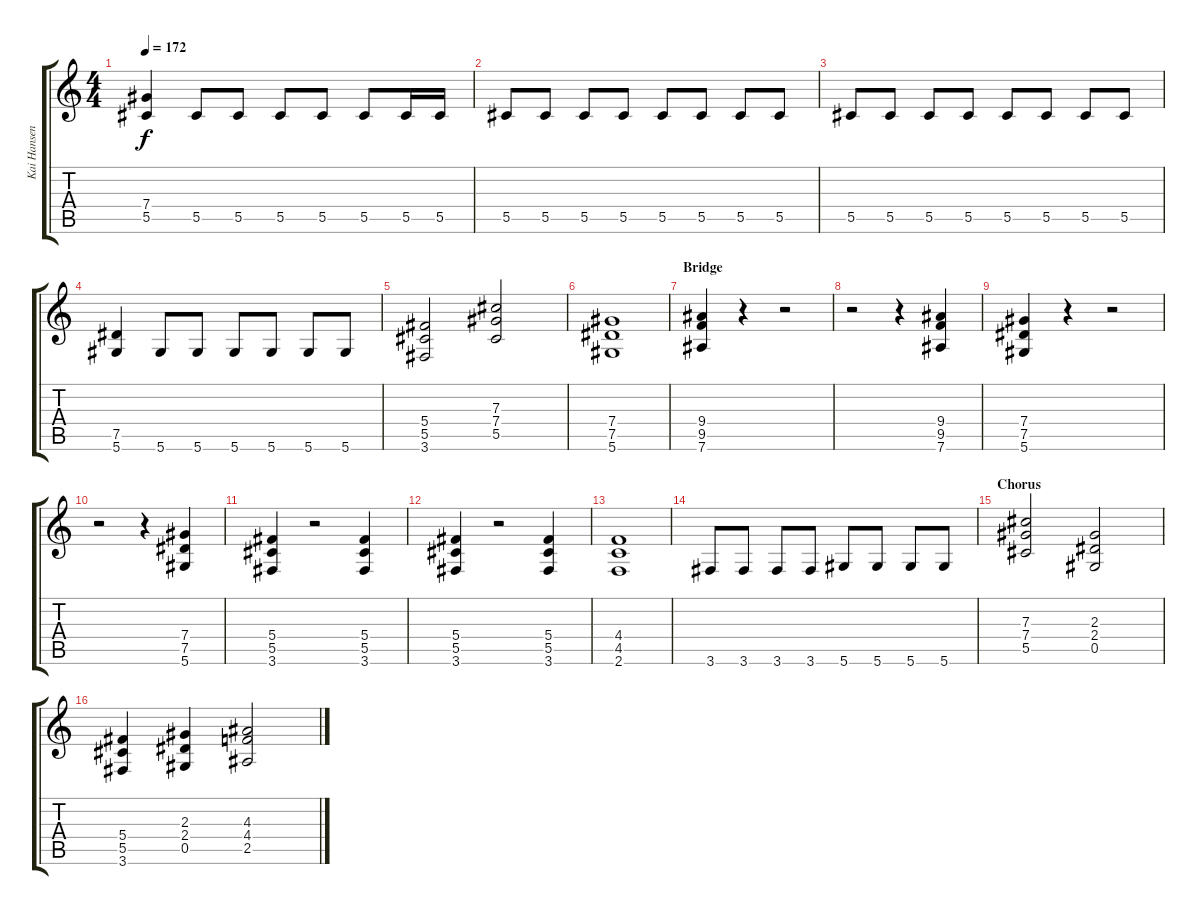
\track ("Kai Hansen - Guitar" "Kai Hansen") {instrument distortionguitar}
\staff {score tabs}
\tuning (Eb4 Bb3 Gb3 Db3 Ab2 Eb2) {hide}
\ts (4 4)
\tempo 172
\clef g2
\ks c
(7.4 5.5).4{dy f} 5.5.8 5.5.8 5.5.8 5.5.8 5.5.8 5.5.16 5.5.16 |
5.5.8 5.5.8 5.5.8 5.5.8 5.5.8 5.5.8 5.5.8 5.5.8 |
5.5.8 5.5.8 5.5.8 5.5.8 5.5.8 5.5.8 5.5.8 5.5.8 |
(7.5 5.6).4 5.6.8 5.6.8 5.6.8 5.6.8 5.6.8 5.6.8 |
(5.4 5.5 3.6).2 (7.3 7.4 5.5).2 |
(7.4 7.5 5.6).1 |
\section ("" "Bridge")
(9.4 9.5 7.6).4 r.4 r.2 |
r.2 r.4 (9.4 9.5 7.6).4 |
(7.4 7.5 5.6).4 r.4 r.2 |
r.2 r.4 (7.4 7.5 5.6).4 |
(5.4 5.5 3.6).4 r.2 (5.4 5.5 3.6).4 |
(5.4 5.5 3.6).4 r.2 (5.4 5.5 3.6).4 |
(4.4 4.5 2.6).1 |
3.6.8 3.6.8 3.6.8 3.6.8 5.6.8 5.6.8 5.6.8 5.6.8 |
\section ("" "Chorus")
(7.3 7.4 5.5).2 (2.3 2.4 0.5).2 |
(5.4 5.5 3.6).4 (2.3 2.4 0.5).4 (4.3 4.4 2.5).2
